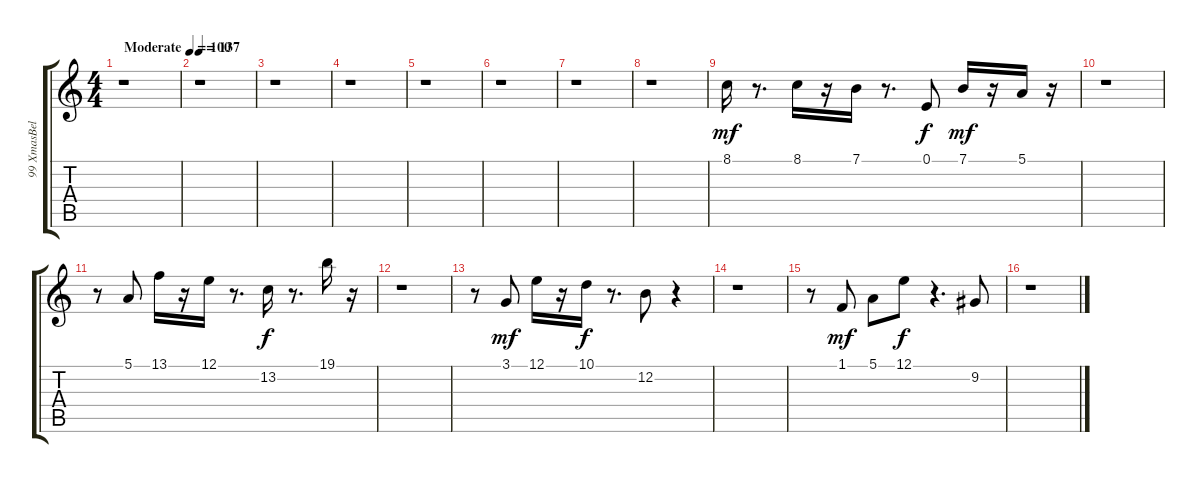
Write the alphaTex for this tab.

\track ("99 XmasBell" "99 XmasBel") {instrument fx3crystal}
\staff {score tabs}
\tuning (E4 B3 G3 D3 A2 E2) {hide}
\ts (4 4)
\tempo (100 "Moderate")
\clef g2
\ks c
r.1{dy mf instrument fx3crystal} |
\tempo 137
r.1 |
r.1 |
r.1 |
r.1 |
r.1 |
r.1 |
r.1 |
8.1.16 r.8{d} 8.1.16 r.16 7.1.16 r.8{d} 0.1.8{dy f} 7.1.16{dy mf} r.16 5.1.16 r.16 |
r.1 |
r.8 5.1.8 13.1.16 r.16 12.1.16 r.8{d} 13.2.16{dy f} r.8{d} 19.1.16 r.16 |
r.1 |
r.8 3.1.8{dy mf} 12.1.16 r.16 10.1.16{dy f} r.8{d} 12.2.8 r.4 |
r.1 |
r.8 1.1.8{dy mf} 5.1.8 12.1.8{dy f} r.4{d} 9.2.8 |
r.1
